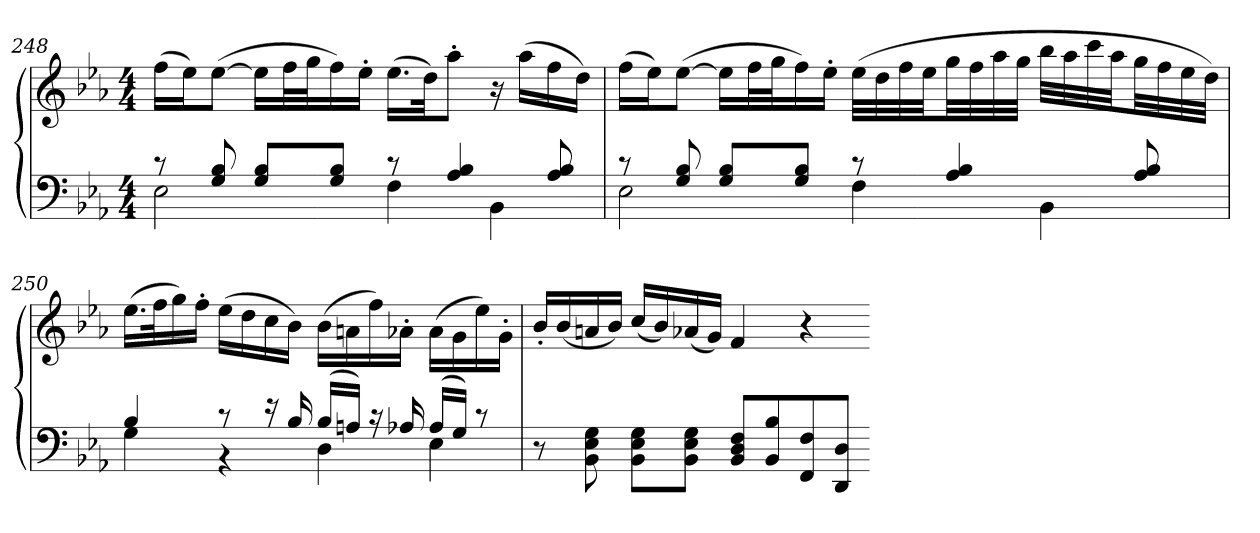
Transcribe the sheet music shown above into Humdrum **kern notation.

**kern	**kern
*part1	*part1
*staff2	*staff1
*clefF4	*clefG2
*k[b-e-a-]	*k[b-e-a-]
*E-:	*E-:
*M4/4	*M4/4
=248	=248
*^	*
8r	2E-	(16ffLL
.	.	16ee-J)
8G 8B-	.	([8ee-J
8G 8B-L	.	16ee-LL]
.	.	32ffL
.	.	32ggJ
8G 8B-J	.	16ff)
.	.	16ee-'JJ
8r	4F	(16.ee-LL
.	.	32ddJK)
4A- 4B-	.	8aa-'J
.	4BB-	16r
.	.	(16aa-LL
8A- 8B-	.	16ff
.	.	16ddJJ)
=249	=249	=249
8r	2E-	(16ffLL
.	.	16ee-J)
8G 8B-	.	([8ee-J
8G 8B-L	.	16ee-LL]
.	.	32ffL
.	.	32ggJ
8G 8B-J	.	16ff)
.	.	16ee-'JJ
8r	4F	(32ee-LLL
.	.	32dd
.	.	32ff
.	.	32ee-JJ
4A- 4B-	.	32ggLL
.	.	32ff
.	.	32aa-
.	.	32ggJJJ
.	4BB-	32bb-LLL
.	.	32aa-
.	.	32ccc
.	.	32aa-JJ
8A- 8B-	.	32ggLL
.	.	32ff
.	.	32ee-
.	.	32ddJJJ)
=250	=250	=250
4B-	4G	(16.ee-LL
.	.	32ffK
.	.	16gg)
.	.	16ff'JJ
8r	4r	(16ee-LL
.	.	16dd
16r	.	16cc
16B-	.	16b-JJ)
(16B-LL	4D	(16b-LL
16AnJJ)	.	16an
16r	.	16ff)
16A-X	.	16a-X'JJ
(16A-LL	4E-	(16a-LL
16GJJ)	.	16g
8r	.	16ee-)
.	.	16g'JJ
*v	*v	*
=251	=251
8r	16b-'LL
.	(16b-
8BB- 8E- 8G	16an
.	16b-JJ)
8BB- 8E- 8GL	(16ccLL
.	16b-)
8BB- 8E- 8GJ	(16a-X
.	16gJJ)
8BB- 8D 8FL	4f
8BB- 8B-	.
8FF 8F	4r
8DD 8DJ	.
=-	=-
*-	*-
